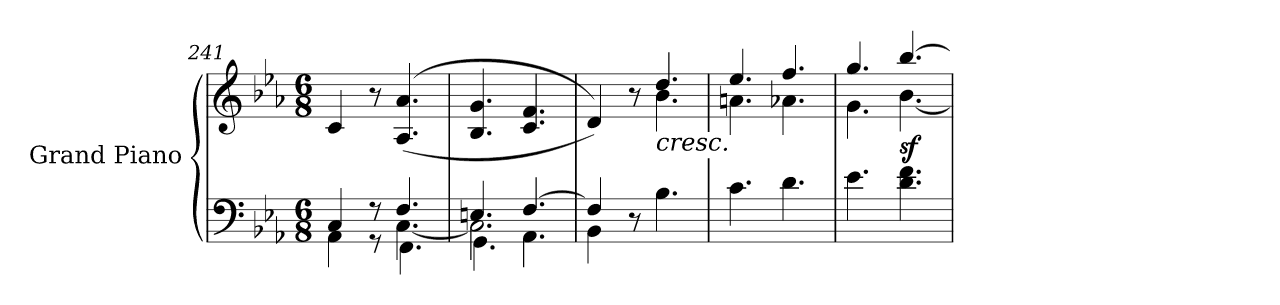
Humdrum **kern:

**kern	**kern	**dynam
*part1	*part1	*part1
*staff2	*staff1	*staff1/2
*I"Grand Piano	*	*
*I'Pno.	*	*
*clefF4	*clefG2	*
*k[b-e-a-]	*k[b-e-a-]	*
*M6/8	*M6/8	*
=241	=241	=241
*^	*	*
*	*^	*	*
4C/	4AA-\	4.ryy	4c/	.
8r	8r	.	8r	.
4.F/	[4.C\	4.FF\	(>(4.A-/ 4.a-/	.
=242	=242	=242	=242	=242
4.En/	2.C\]	4.GG\	4.B-/ 4.g/	.
[4.F/	.	4.AA-\	4.c/ 4.f/	.
*	*v	*v	*	*
=243	=243	=243	=243
*	*	*^	*
4F/]	4BB-\	4d/))	4.ryy	.
8r	2ryy	8r	.	.
!	!	!	!	!LO:HP:b
4.B-\	.	4.dd/	4.b-\	<
*v	*v	*	*	*
=244	=244	=244	=244
4.c\	4.ee-/	4.an\	.
4.d\	4.ff/	4.a-X\	.
=245	=245	=245	=245
4.e-\	4.gg/	4.g\	.
!	!	!	!LO:DY:b
4.d\ 4.f\	[4.bb-/	[4.b-\	sf
*	*v	*v	*
.	.	[
=	=	=
*-	*-	*-
